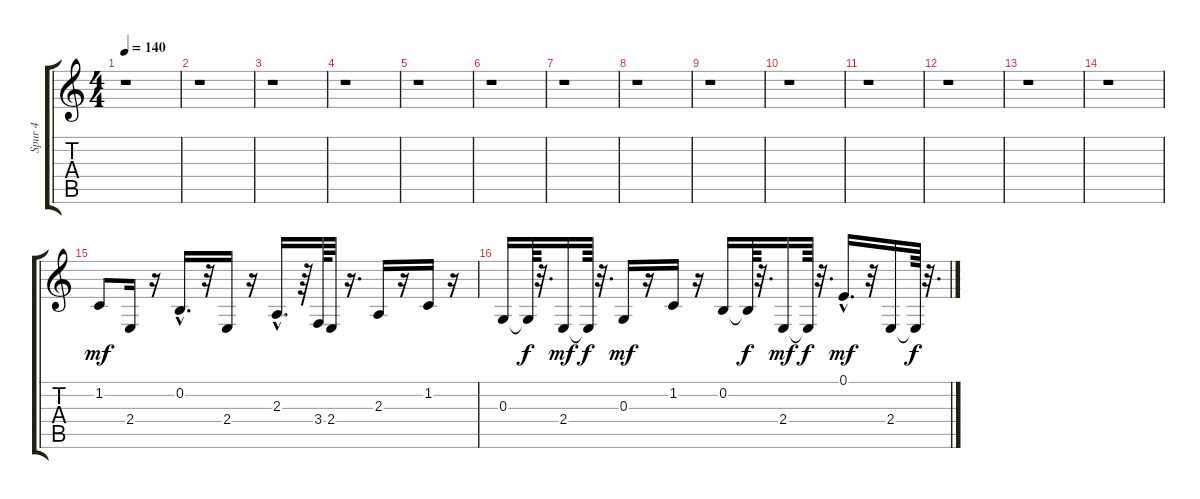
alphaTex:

\track ("Spur 4" "Spur 4") {instrument lead8bassandlead}
\staff {score tabs}
\tuning (E4 B3 G3 D3 A2 E2) {hide}
\ts (4 4)
\tempo 140
\clef g2
\ks c
r.1{dy f} |
r.1 |
r.1 |
r.1 |
r.1 |
r.1 |
r.1 |
r.1 |
r.1 |
r.1 |
r.1 |
r.1 |
r.1 |
r.1 |
1.2.8{dy mf} 2.4.16 r.16 0.2{hac}.16{d} r.32 2.4.16 r.16 2.3{hac}.16{d} r.64 3.4.64 2.4.32 r.16{d} 2.3.16 r.16 1.2.16 r.16 |
0.3.16 0.3{t}.64{dy f} r.32{d} 2.4.16{dy mf} 2.4{t}.64{dy f} r.32{d} 0.3.16{dy mf} r.16 1.2.16 r.16 0.2.16 0.2{t}.64{dy f} r.32{d} 2.4.16{dy mf} 2.4{t}.64{dy f} r.32{d} 0.1{hac}.16{d dy mf} r.32 2.4.16 2.4{t}.64{dy f} r.32{d}
